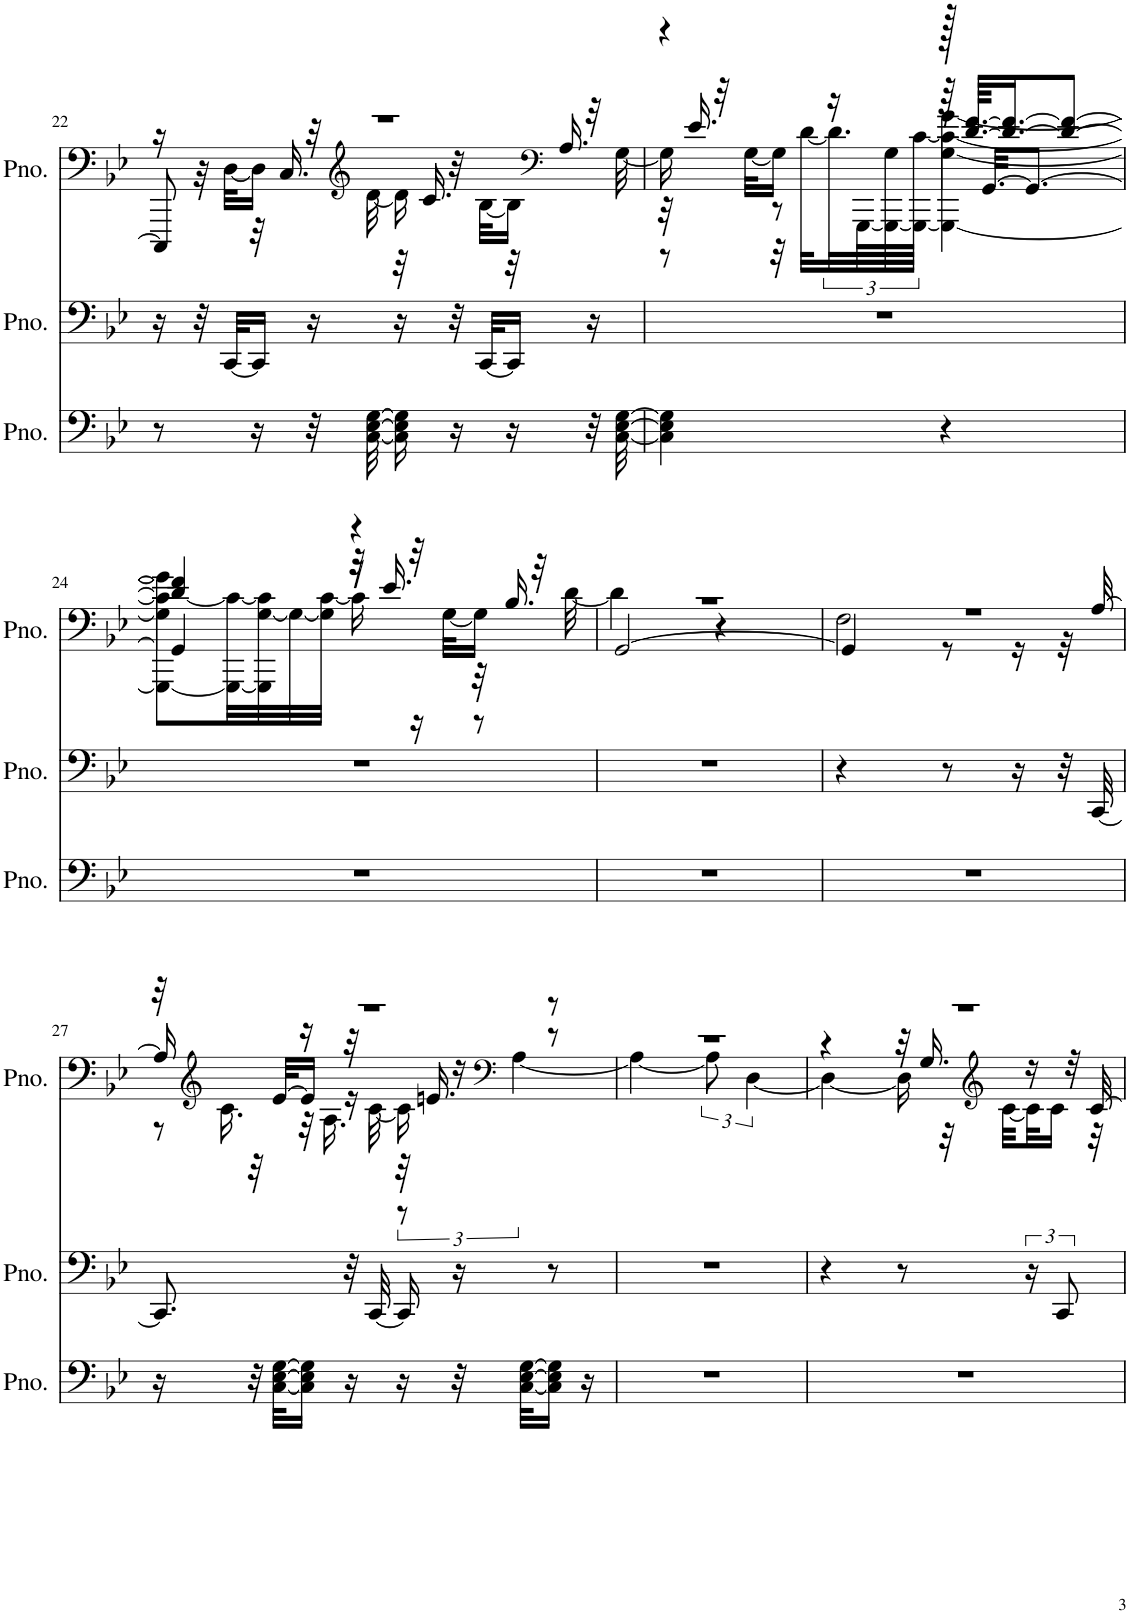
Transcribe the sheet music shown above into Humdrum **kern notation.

**kern	**kern	**kern
*part3	*part2	*part1
*staff3	*staff2	*staff1
*I"Piano	*I"Piano	*I"Piano
*I'Pno.	*I'Pno.	*I'Pno.
!!LO:PB:g=z
*clefF4	*clefF4	*clefF4
*k[b-e-]	*k[b-e-]	*k[b-e-]
*M2/4	*M2/4	*M2/4
=22	=22	=22
*	*	*^
*	*	*	*^
8r	16r	2r	16r	8CCC/]
.	32r	.	32r	.
.	[32CC/KLL	.	[32D\KLL	.
16r	16CC/JJ]	.	16D\JJ]	32r
.	.	.	.	16.C/
32r	16r	.	32r	.
*	*	*clefG2	*	*
[32C\ [32E-\ [32G\	.	.	[32d\	.
16C\] 16E-\] 16G\]	16r	.	16d\]	32r
.	.	.	.	16.c/
16r	32r	.	32r	.
.	[32CC/KLL	.	[32B-\KLL	.
16r	16CC/JJ]	.	16B-\JJ]	32r
*	*	*clefF4	*	*
.	.	.	.	16.A/
32r	16r	.	32r	.
[32C\ [32E-\ [32G\	.	.	[32G\	.
=23	=23	=23	=23	=23
*	*	*	*	*^
4C\] 4E-\] 4G\]	2r	4r	16G\]	32r	8r
.	.	.	.	16.e-/	.
.	.	.	32r	.	.
.	.	.	[32G\KLL	.	.
.	.	.	16G\JJ]	8r	32r
.	.	.	.	.	[32d\LLL
.	.	.	16r	.	48.d\]
.	.	.	.	.	[96GGG\L
.	.	.	.	.	96GGG\_ 96G\
.	.	.	.	.	96GGG\_ [96c\JJJJ
4r	.	128r	[4G\ [4g\	64r	4GGG\_ 4c\_
.	.	[64.d/ [64.f/KKLL	.	.	.
.	.	.	.	[32.GG/KKL	.
.	.	16.d/_ 16.f/_J	.	.	.
.	.	.	.	8.GG/J_	.
.	.	8d/_ 8f/_J	.	.	.
!!LO:LB:g=z	!!	!!	!!
=24	=24	=24	=24	=24	=24
2r	2r	4d/] 4f/]	4G\] 4g\]	4GG/]	8GGG\_ 8c\_L
.	.	.	.	.	32GGG\_ 32c\_LL
.	.	.	.	.	32GGG\] [32G\ 32c\]
.	.	.	.	.	32G\_
.	.	.	.	.	32G\] [32c\JJJ
.	.	4r	16r	32r	16c\]
.	.	.	.	16.e-/	.
.	.	.	32r	.	16r
.	.	.	[32G\KLL	.	.
.	.	.	16G\JJ]	32r	8r
.	.	.	.	16.B-/	.
.	.	.	32r	.	.
.	.	.	[32d\	.	.
*	*	*	*	*v	*v
=25	=25	=25	=25	=25
2r	2r	2r	4d\]	[2GG/
.	.	.	4r	.
=26	=26	=26	=26	=26
2r	4r	2r	2F\	4GG/]
.	8r	.	.	8r
.	16r	.	.	16r
.	32r	.	.	32r
.	[32CC/	.	.	[32A/
!!LO:LB:g=z
=27	=27	=27	=27	=27
*	*	*	*	*^
16r	8.CC/]	2r	32r	16A/]	8r
*	*	*clefG2	*	*	*
.	.	.	16.c\	.	.
32r	.	.	.	32r	.
[32C\ [32E-\ [32G\KLL	.	.	.	[32e-/KLL	.
16C\] 16E-\] 16G\]JJ	.	.	16r	16e-/JJ]	32r
.	.	.	.	.	16.A\
16r	32r	.	32r	16r	.
.	[32CC/	.	[32c\	.	.
16r	16CC/]	.	16c\]	32r	12r
.	.	.	.	16.en/	.
32r	16r	.	16r	.	.
*	*	*clefF4	*	*	*
.	.	.	.	.	[6A\
[32C\ [32E-\ [32G\KLL	.	.	.	.	.
16C\] 16E-\] 16G\]JJ	8r	.	8r	8r	.
16r	.	.	.	.	.
*	*	*	*v	*v	*v
=28	=28	=28	=28
2r	2r	2r	4A\_
.	.	.	12A\]
.	.	.	[6D\
=29	=29	=29	=29
*	*	*	*^
2r	4r	2r	4r	4D\_
.	8r	.	32r	16D\]
.	.	.	16.G/	.
.	.	.	.	32r
*	*	*clefG2	*	*
.	.	.	.	[32c\LLL
.	24r	.	16r	32c\J]
.	.	.	.	16c\JJ
.	12CC/	.	.	.
.	.	.	32r	.
.	.	.	[32c/	32r
*	*	*v	*v	*v
=	=	=
*-	*-	*-
